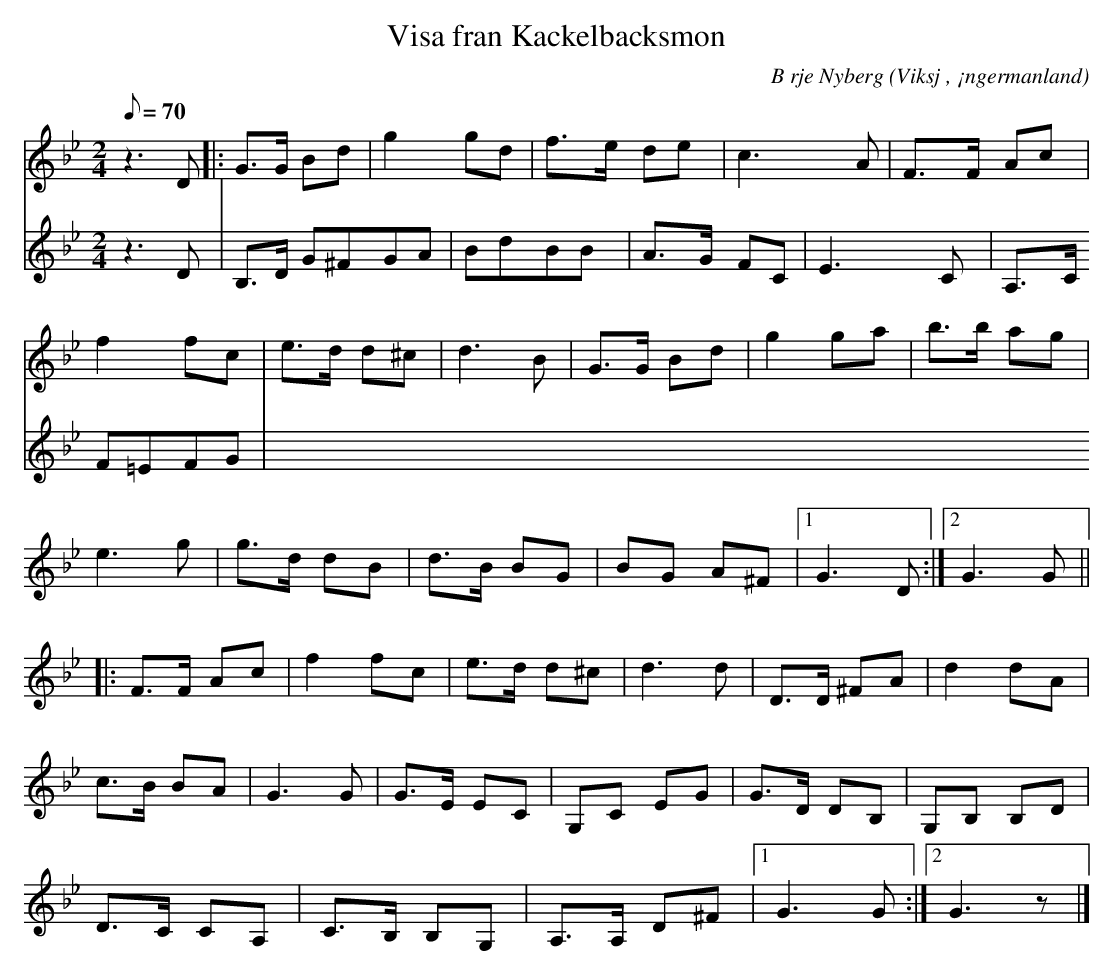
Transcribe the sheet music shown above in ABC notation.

X:1
T:Visa fran Kackelbacksmon
C:B rje Nyberg
O:Viksj , ¡ngermanland
M:2/4
L:1/8
Q:70
K:Gm
V:1
z2> D2|: G>G Bd | g2 gd | f>e de | c2>A2 | F>F Ac |
f2 fc | e>d d^c | d2>B2 | G>G Bd |g2 ga | b>b ag |
e2> g2 | g>d dB |d>B BG |BG A^F |1 G2> D2 :|2 G2> G2 ||
|: F>F Ac | f2 fc | e>d d^c | d2>d2 | D>D ^FA | d2 dA |
c>B BA |G2> G2 | G>E EC | G,C EG | G>D DB, | G,B, B,D |
D>C CA, | C>B, B,G, | A,>A, D^F |1 G2> G2 :|2 G2> z2 |]
V:2
z2> D2 | B,>D G^FGA | BdBB | A>G FC | E2>C2 | A,>C F=EFG |
